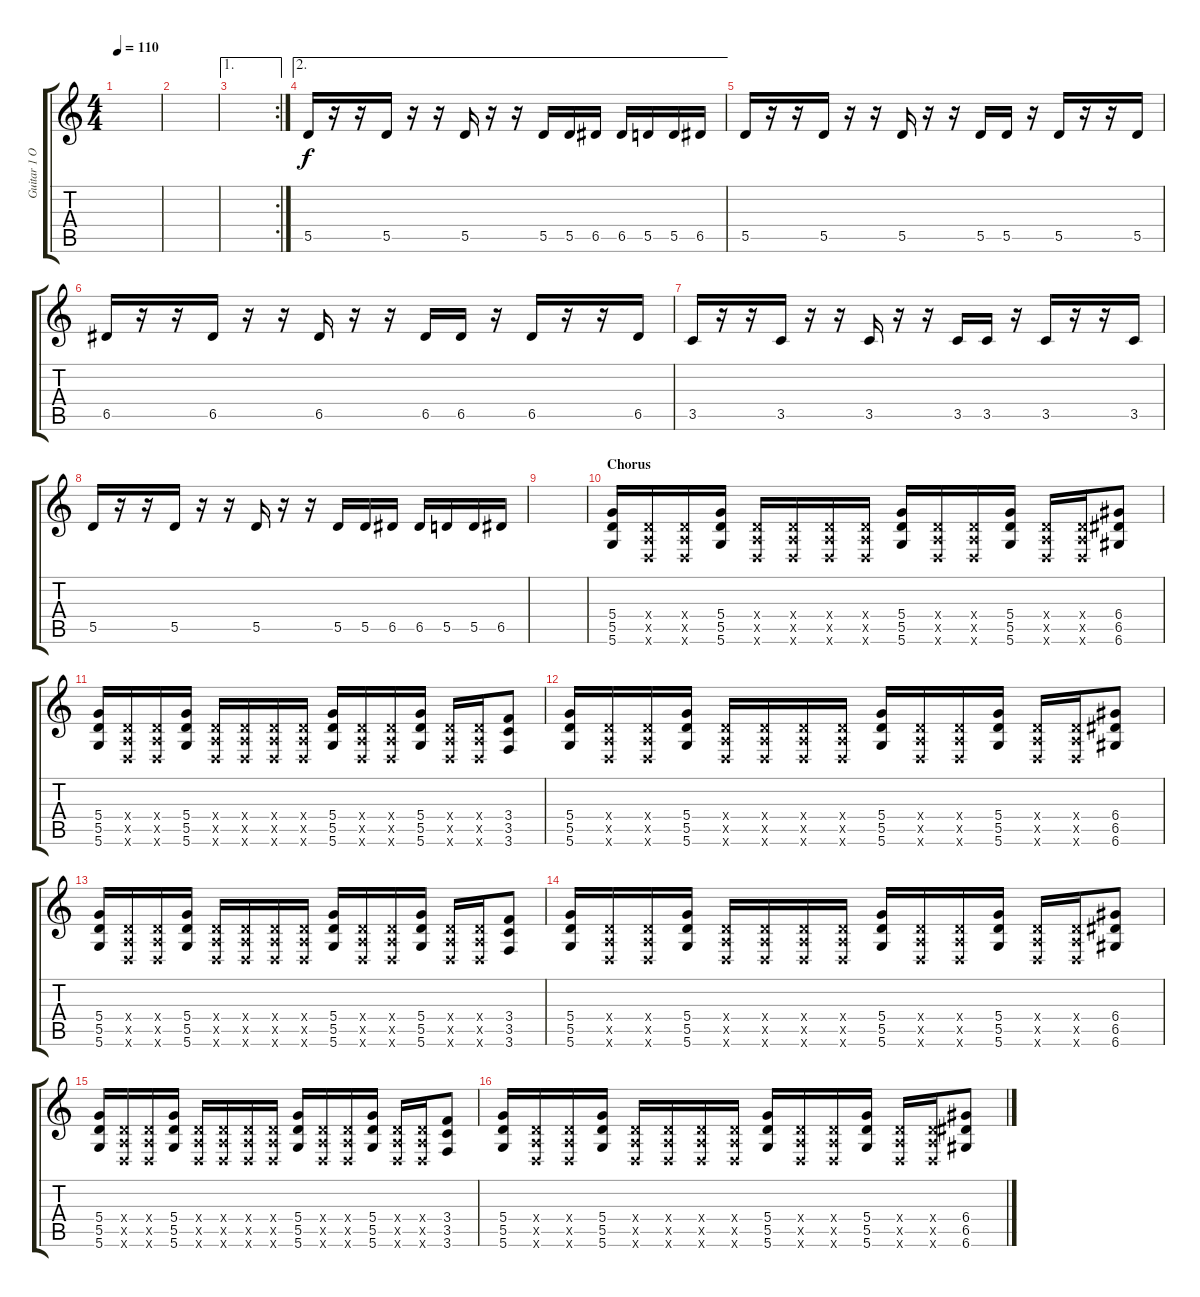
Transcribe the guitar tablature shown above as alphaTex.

\track ("Guitar 1 Oct" "Guitar 1 O") {instrument overdrivenguitar}
\staff {score tabs}
\tuning (E4 B3 G3 D3 A2 D2) {hide}
\ts (4 4)
\tempo 110
\clef g2
\ks c
|
|
\ae 1
\rc 2
|
\ae 2
5.5.16 r.16 r.16 5.5.16 r.16 r.16 5.5.16 r.16 r.16 5.5.16 5.5.16 6.5.16 6.5.16 5.5.16 5.5.16 6.5.16 |
5.5.16 r.16 r.16 5.5.16 r.16 r.16 5.5.16 r.16 r.16 5.5.16 5.5.16 r.16 5.5.16 r.16 r.16 5.5.16 |
6.5.16 r.16 r.16 6.5.16 r.16 r.16 6.5.16 r.16 r.16 6.5.16 6.5.16 r.16 6.5.16 r.16 r.16 6.5.16 |
3.5.16 r.16 r.16 3.5.16 r.16 r.16 3.5.16 r.16 r.16 3.5.16 3.5.16 r.16 3.5.16 r.16 r.16 3.5.16 |
5.5.16 r.16 r.16 5.5.16 r.16 r.16 5.5.16 r.16 r.16 5.5.16 5.5.16 6.5.16 6.5.16 5.5.16 5.5.16 6.5.16 |
|
\section ("" "Chorus")
(5.4 5.5 5.6).16 (0.4{x} 0.5{x} 0.6{x}).16 (0.4{x} 0.5{x} 0.6{x}).16 (5.4 5.5 5.6).16 (0.4{x} 0.5{x} 0.6{x}).16 (0.4{x} 0.5{x} 0.6{x}).16 (0.4{x} 0.5{x} 0.6{x}).16 (0.4{x} 0.5{x} 0.6{x}).16 (5.4 5.5 5.6).16 (0.4{x} 0.5{x} 0.6{x}).16 (0.4{x} 0.5{x} 0.6{x}).16 (5.4 5.5 5.6).16 (0.4{x} 0.5{x} 0.6{x}).16 (0.4{x} 0.5{x} 0.6{x}).16 (6.4 6.5 6.6).8 |
(5.4 5.5 5.6).16 (0.4{x} 0.5{x} 0.6{x}).16 (0.4{x} 0.5{x} 0.6{x}).16 (5.4 5.5 5.6).16 (0.4{x} 0.5{x} 0.6{x}).16 (0.4{x} 0.5{x} 0.6{x}).16 (0.4{x} 0.5{x} 0.6{x}).16 (0.4{x} 0.5{x} 0.6{x}).16 (5.4 5.5 5.6).16 (0.4{x} 0.5{x} 0.6{x}).16 (0.4{x} 0.5{x} 0.6{x}).16 (5.4 5.5 5.6).16 (0.4{x} 0.5{x} 0.6{x}).16 (0.4{x} 0.5{x} 0.6{x}).16 (3.4 3.5 3.6).8 |
(5.4 5.5 5.6).16 (0.4{x} 0.5{x} 0.6{x}).16 (0.4{x} 0.5{x} 0.6{x}).16 (5.4 5.5 5.6).16 (0.4{x} 0.5{x} 0.6{x}).16 (0.4{x} 0.5{x} 0.6{x}).16 (0.4{x} 0.5{x} 0.6{x}).16 (0.4{x} 0.5{x} 0.6{x}).16 (5.4 5.5 5.6).16 (0.4{x} 0.5{x} 0.6{x}).16 (0.4{x} 0.5{x} 0.6{x}).16 (5.4 5.5 5.6).16 (0.4{x} 0.5{x} 0.6{x}).16 (0.4{x} 0.5{x} 0.6{x}).16 (6.4 6.5 6.6).8 |
(5.4 5.5 5.6).16 (0.4{x} 0.5{x} 0.6{x}).16 (0.4{x} 0.5{x} 0.6{x}).16 (5.4 5.5 5.6).16 (0.4{x} 0.5{x} 0.6{x}).16 (0.4{x} 0.5{x} 0.6{x}).16 (0.4{x} 0.5{x} 0.6{x}).16 (0.4{x} 0.5{x} 0.6{x}).16 (5.4 5.5 5.6).16 (0.4{x} 0.5{x} 0.6{x}).16 (0.4{x} 0.5{x} 0.6{x}).16 (5.4 5.5 5.6).16 (0.4{x} 0.5{x} 0.6{x}).16 (0.4{x} 0.5{x} 0.6{x}).16 (3.4 3.5 3.6).8 |
(5.4 5.5 5.6).16 (0.4{x} 0.5{x} 0.6{x}).16 (0.4{x} 0.5{x} 0.6{x}).16 (5.4 5.5 5.6).16 (0.4{x} 0.5{x} 0.6{x}).16 (0.4{x} 0.5{x} 0.6{x}).16 (0.4{x} 0.5{x} 0.6{x}).16 (0.4{x} 0.5{x} 0.6{x}).16 (5.4 5.5 5.6).16 (0.4{x} 0.5{x} 0.6{x}).16 (0.4{x} 0.5{x} 0.6{x}).16 (5.4 5.5 5.6).16 (0.4{x} 0.5{x} 0.6{x}).16 (0.4{x} 0.5{x} 0.6{x}).16 (6.4 6.5 6.6).8 |
(5.4 5.5 5.6).16 (0.4{x} 0.5{x} 0.6{x}).16 (0.4{x} 0.5{x} 0.6{x}).16 (5.4 5.5 5.6).16 (0.4{x} 0.5{x} 0.6{x}).16 (0.4{x} 0.5{x} 0.6{x}).16 (0.4{x} 0.5{x} 0.6{x}).16 (0.4{x} 0.5{x} 0.6{x}).16 (5.4 5.5 5.6).16 (0.4{x} 0.5{x} 0.6{x}).16 (0.4{x} 0.5{x} 0.6{x}).16 (5.4 5.5 5.6).16 (0.4{x} 0.5{x} 0.6{x}).16 (0.4{x} 0.5{x} 0.6{x}).16 (3.4 3.5 3.6).8 |
(5.4 5.5 5.6).16 (0.4{x} 0.5{x} 0.6{x}).16 (0.4{x} 0.5{x} 0.6{x}).16 (5.4 5.5 5.6).16 (0.4{x} 0.5{x} 0.6{x}).16 (0.4{x} 0.5{x} 0.6{x}).16 (0.4{x} 0.5{x} 0.6{x}).16 (0.4{x} 0.5{x} 0.6{x}).16 (5.4 5.5 5.6).16 (0.4{x} 0.5{x} 0.6{x}).16 (0.4{x} 0.5{x} 0.6{x}).16 (5.4 5.5 5.6).16 (0.4{x} 0.5{x} 0.6{x}).16 (0.4{x} 0.5{x} 0.6{x}).16 (6.4 6.5 6.6).8
